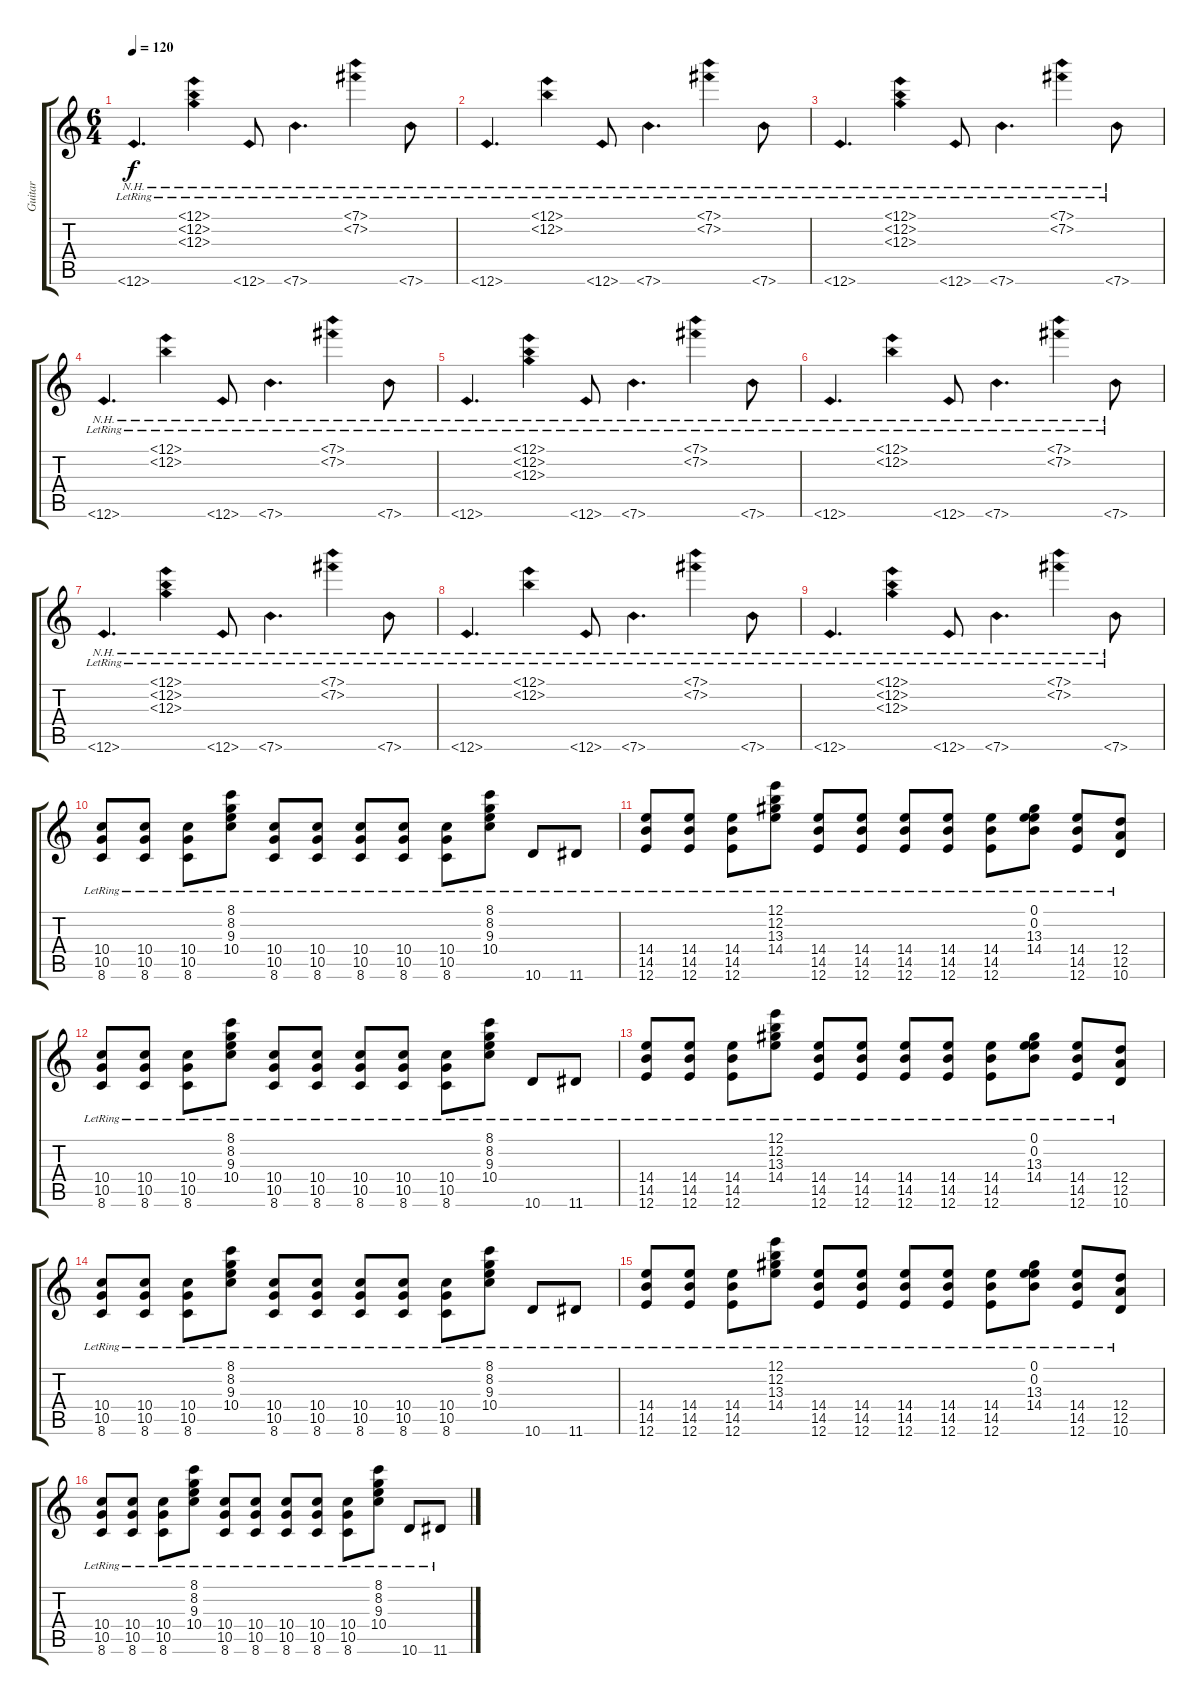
\track ("Guitar" "Guitar") {instrument acousticguitarsteel}
\staff {score tabs}
\tuning (E4 B3 G3 D3 A2 E2) {hide}
\ts (6 4)
\tempo 120
\clef g2
\ks c
0.6{nh lr}.4{d dy f} (12.1{nh lr} 12.2{nh lr} 12.3{nh}).4 0.6{nh lr}.8 7.6{nh lr}.4{d} (7.1{nh lr} 7.2{nh lr}).4 7.6{nh lr}.8 |
12.6{nh lr}.4{d} (12.1{nh lr} 12.2{nh lr}).4 12.6{nh lr}.8 7.6{nh lr}.4{d} (7.1{nh lr} 7.2{nh lr}).4 7.6{nh lr}.8 |
0.6{nh lr}.4{d} (12.1{nh lr} 12.2{nh lr} 12.3{nh}).4 0.6{nh lr}.8 7.6{nh lr}.4{d} (7.1{nh lr} 7.2{nh lr}).4 7.6{nh lr}.8 |
12.6{nh lr}.4{d} (12.1{nh lr} 12.2{nh lr}).4 12.6{nh lr}.8 7.6{nh lr}.4{d} (7.1{nh lr} 7.2{nh lr}).4 7.6{nh lr}.8 |
0.6{nh lr}.4{d} (12.1{nh lr} 12.2{nh lr} 12.3{nh}).4 0.6{nh lr}.8 7.6{nh lr}.4{d} (7.1{nh lr} 7.2{nh lr}).4 7.6{nh lr}.8 |
12.6{nh lr}.4{d} (12.1{nh lr} 12.2{nh lr}).4 12.6{nh lr}.8 7.6{nh lr}.4{d} (7.1{nh lr} 7.2{nh lr}).4 7.6{nh lr}.8 |
0.6{nh lr}.4{d} (12.1{nh lr} 12.2{nh lr} 12.3{nh}).4 0.6{nh lr}.8 7.6{nh lr}.4{d} (7.1{nh lr} 7.2{nh lr}).4 7.6{nh lr}.8 |
12.6{nh lr}.4{d} (12.1{nh lr} 12.2{nh lr}).4 12.6{nh lr}.8 7.6{nh lr}.4{d} (7.1{nh lr} 7.2{nh lr}).4 7.6{nh lr}.8 |
0.6{nh lr}.4{d} (12.1{nh lr} 12.2{nh lr} 12.3{nh}).4 0.6{nh lr}.8 7.6{nh lr}.4{d} (7.1{nh lr} 7.2{nh lr}).4 7.6{nh lr}.8 |
(10.4{lr} 10.5{lr} 8.6{lr}).8 (10.4{lr} 10.5{lr} 8.6{lr}).8 (10.4{lr} 10.5{lr} 8.6{lr}).8 (8.1{lr} 8.2{lr} 9.3{lr} 10.4{lr}).8 (10.4{lr} 10.5{lr} 8.6{lr}).8 (10.4{lr} 10.5{lr} 8.6{lr}).8 (10.4{lr} 10.5{lr} 8.6{lr}).8 (10.4{lr} 10.5{lr} 8.6{lr}).8 (10.4{lr} 10.5{lr} 8.6{lr}).8 (8.1{lr} 8.2{lr} 9.3{lr} 10.4{lr}).8 10.6{lr}.8 11.6{lr}.8 |
(14.4{lr} 14.5{lr} 12.6{lr}).8 (14.4{lr} 14.5{lr} 12.6{lr}).8 (14.4{lr} 14.5{lr} 12.6{lr}).8 (12.1{lr} 12.2{lr} 13.3{lr} 14.4{lr}).8 (14.4{lr} 14.5{lr} 12.6{lr}).8 (14.4{lr} 14.5{lr} 12.6{lr}).8 (14.4{lr} 14.5{lr} 12.6{lr}).8 (14.4{lr} 14.5{lr} 12.6{lr}).8 (14.4{lr} 14.5{lr} 12.6{lr}).8 (0.1{lr} 0.2{lr} 13.3{lr} 14.4{lr}).8 (14.4{lr} 14.5{lr} 12.6{lr}).8 (12.4{lr} 12.5{lr} 10.6{lr}).8 |
(10.4{lr} 10.5{lr} 8.6{lr}).8 (10.4{lr} 10.5{lr} 8.6{lr}).8 (10.4{lr} 10.5{lr} 8.6{lr}).8 (8.1{lr} 8.2{lr} 9.3{lr} 10.4{lr}).8 (10.4{lr} 10.5{lr} 8.6{lr}).8 (10.4{lr} 10.5{lr} 8.6{lr}).8 (10.4{lr} 10.5{lr} 8.6{lr}).8 (10.4{lr} 10.5{lr} 8.6{lr}).8 (10.4{lr} 10.5{lr} 8.6{lr}).8 (8.1{lr} 8.2{lr} 9.3{lr} 10.4{lr}).8 10.6{lr}.8 11.6{lr}.8 |
(14.4{lr} 14.5{lr} 12.6{lr}).8 (14.4{lr} 14.5{lr} 12.6{lr}).8 (14.4{lr} 14.5{lr} 12.6{lr}).8 (12.1{lr} 12.2{lr} 13.3{lr} 14.4{lr}).8 (14.4{lr} 14.5{lr} 12.6{lr}).8 (14.4{lr} 14.5{lr} 12.6{lr}).8 (14.4{lr} 14.5{lr} 12.6{lr}).8 (14.4{lr} 14.5{lr} 12.6{lr}).8 (14.4{lr} 14.5{lr} 12.6{lr}).8 (0.1{lr} 0.2{lr} 13.3{lr} 14.4{lr}).8 (14.4{lr} 14.5{lr} 12.6{lr}).8 (12.4{lr} 12.5{lr} 10.6{lr}).8 |
(10.4{lr} 10.5{lr} 8.6{lr}).8 (10.4{lr} 10.5{lr} 8.6{lr}).8 (10.4{lr} 10.5{lr} 8.6{lr}).8 (8.1{lr} 8.2{lr} 9.3{lr} 10.4{lr}).8 (10.4{lr} 10.5{lr} 8.6{lr}).8 (10.4{lr} 10.5{lr} 8.6{lr}).8 (10.4{lr} 10.5{lr} 8.6{lr}).8 (10.4{lr} 10.5{lr} 8.6{lr}).8 (10.4{lr} 10.5{lr} 8.6{lr}).8 (8.1{lr} 8.2{lr} 9.3{lr} 10.4{lr}).8 10.6{lr}.8 11.6{lr}.8 |
(14.4{lr} 14.5{lr} 12.6{lr}).8 (14.4{lr} 14.5{lr} 12.6{lr}).8 (14.4{lr} 14.5{lr} 12.6{lr}).8 (12.1{lr} 12.2{lr} 13.3{lr} 14.4{lr}).8 (14.4{lr} 14.5{lr} 12.6{lr}).8 (14.4{lr} 14.5{lr} 12.6{lr}).8 (14.4{lr} 14.5{lr} 12.6{lr}).8 (14.4{lr} 14.5{lr} 12.6{lr}).8 (14.4{lr} 14.5{lr} 12.6{lr}).8 (0.1{lr} 0.2{lr} 13.3{lr} 14.4{lr}).8 (14.4{lr} 14.5{lr} 12.6{lr}).8 (12.4{lr} 12.5{lr} 10.6{lr}).8 |
(10.4{lr} 10.5{lr} 8.6{lr}).8 (10.4{lr} 10.5{lr} 8.6{lr}).8 (10.4{lr} 10.5{lr} 8.6{lr}).8 (8.1{lr} 8.2{lr} 9.3{lr} 10.4{lr}).8 (10.4{lr} 10.5{lr} 8.6{lr}).8 (10.4{lr} 10.5{lr} 8.6{lr}).8 (10.4{lr} 10.5{lr} 8.6{lr}).8 (10.4{lr} 10.5{lr} 8.6{lr}).8 (10.4{lr} 10.5{lr} 8.6{lr}).8 (8.1{lr} 8.2{lr} 9.3{lr} 10.4{lr}).8 10.6{lr}.8 11.6{lr}.8
